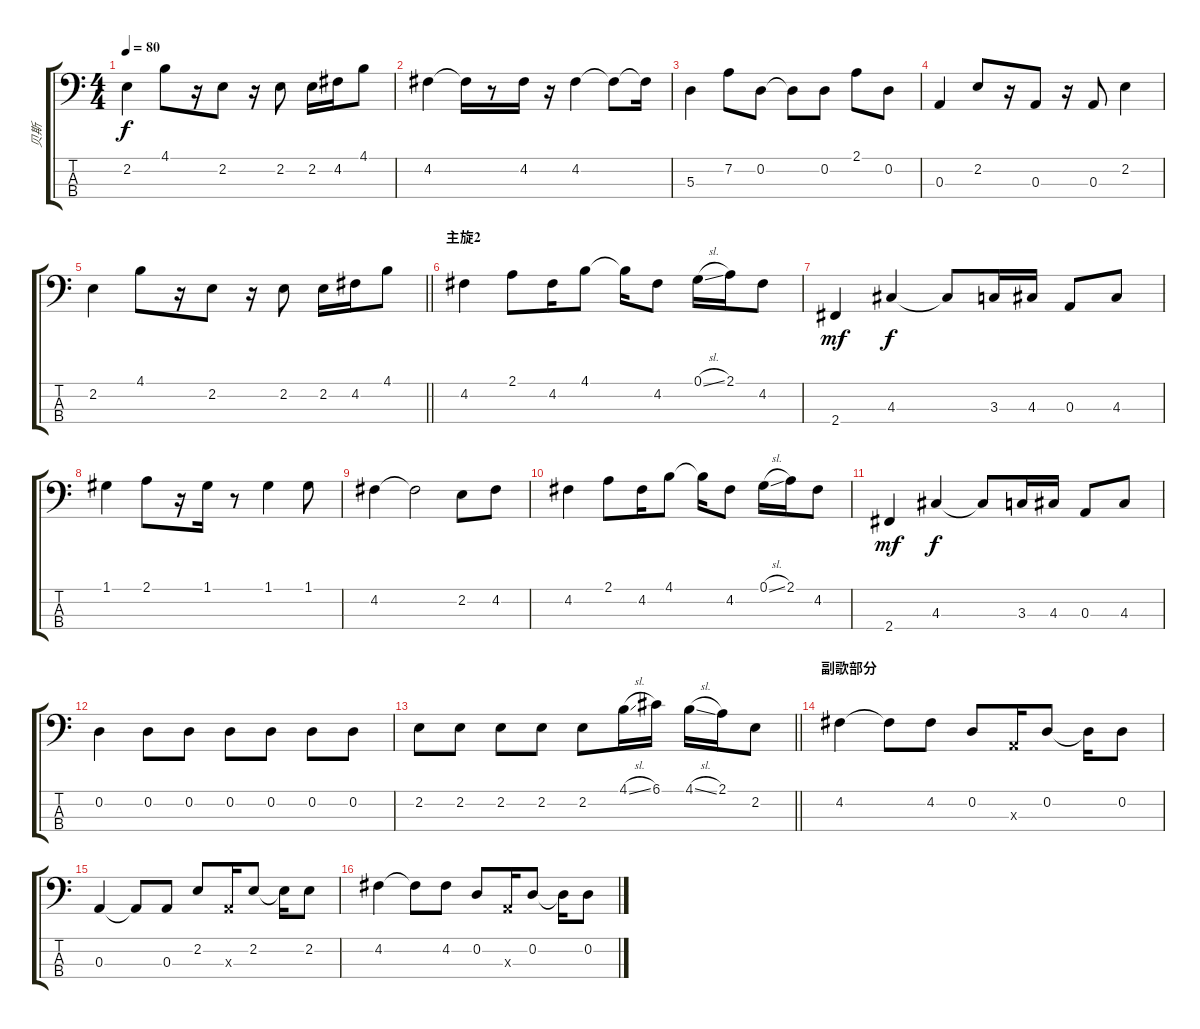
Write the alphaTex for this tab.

\track ("贝斯" "贝斯") {instrument electricbassfinger}
\staff {score tabs}
\tuning (G2 D2 A1 E1) {hide}
\ts (4 4)
\tempo 80
\clef f4
\ks c
2.2.4{dy f} 4.1.8 r.16 2.2.8 r.16 2.2.8 2.2.16 4.2.16 4.1.8 |
4.2.4 4.2{t}.16 r.8 4.2.16 r.16 4.2.4 4.2{t}.8 4.2{t}.16 |
5.3.4 7.2.8 0.2.8 0.2{t}.8 0.2.8 2.1.8 0.2.8 |
0.3.4 2.2.8 r.16 0.3.8 r.16 0.3.8 2.2.4 |
\barLineRight lightlight
2.2.4 4.1.8 r.16 2.2.8 r.16 2.2.8 2.2.16 4.2.16 4.1.8 |
\section ("" "主旋2")
4.2.4 2.1.8 4.2.16 4.1.8 4.1{t}.16 4.2.8 0.1{sl}.16 2.1.16 4.2.8 |
2.4.4{dy mf} 4.3.4{dy f} 4.3{t}.8 3.3.16 4.3.16 0.3.8{txt ""} 4.3.8 |
1.1.4 2.1.8 r.16 1.1.16 r.8 1.1.4 1.1.8 |
4.2.4 4.2{t}.2 2.2.8 4.2.8 |
4.2.4 2.1.8 4.2.16 4.1.8 4.1{t}.16 4.2.8 0.1{sl}.16 2.1.16 4.2.8 |
2.4.4{dy mf} 4.3.4{dy f} 4.3{t}.8 3.3.16 4.3.16 0.3.8 4.3.8 |
0.2.4 0.2.8 0.2.8 0.2.8 0.2.8 0.2.8 0.2.8 |
\barLineRight lightlight
2.2.8 2.2.8 2.2.8 2.2.8 2.2.8 4.1{sl}.16 6.1.16 4.1{sl}.16 2.1.16 2.2.8 |
\section ("" "副歌部分")
4.2.4 4.2{t}.8 4.2.8 0.2.8 0.3{x}.16 0.2.8 0.2{t}.16 0.2.8 |
0.3.4 0.3{t}.8 0.3.8 2.2.8 0.3{x}.16 2.2.8 2.2{t}.16 2.2.8 |
4.2.4 4.2{t}.8 4.2.8 0.2.8 0.3{x}.16 0.2.8 0.2{t}.16 0.2.8
